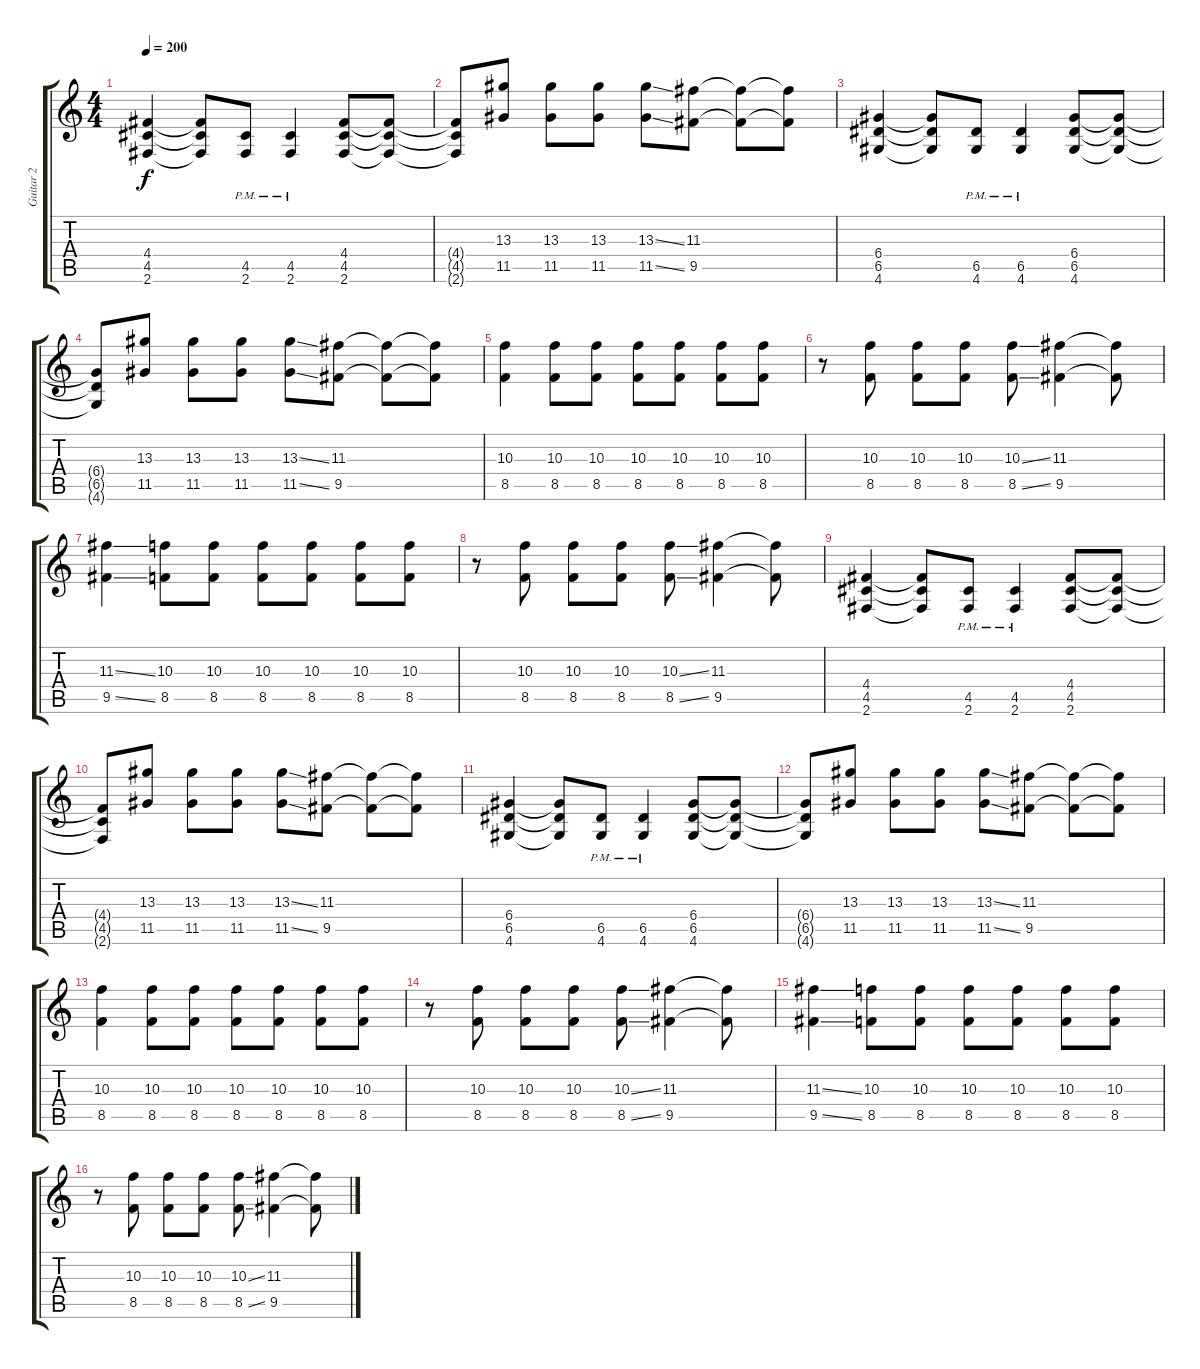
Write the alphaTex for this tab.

\track ("Guitar 2" "Guitar 2") {instrument overdrivenguitar}
\staff {score tabs}
\tuning (E4 B3 G3 D3 A2 E2) {hide}
\ts (4 4)
\tempo 200
\clef g2
\ks c
(4.4 4.5 2.6).4{dy f} (4.4{t} 4.5{t} 2.6{t}).8 (4.5{pm} 2.6{pm}).8 (4.5{pm} 2.6{pm}).4 (4.4 4.5 2.6).8 (4.4{t} 4.5{t} 2.6{t}).8 |
(4.4{t} 4.5{t} 2.6{t}).8 (13.3 11.5).8 (13.3 11.5).8 (13.3 11.5).8 (13.3{ss} 11.5{ss}).8 (11.3 9.5).8 (11.3{t} 9.5{t}).8 (11.3{t} 9.5{t}).8 |
(6.4 6.5 4.6).4 (6.4{t} 6.5{t} 4.6{t}).8 (6.5{pm} 4.6{pm}).8 (6.5{pm} 4.6{pm}).4 (6.4 6.5 4.6).8 (6.4{t} 6.5{t} 4.6{t}).8 |
(6.4{t} 6.5{t} 4.6{t}).8 (13.3 11.5).8 (13.3 11.5).8 (13.3 11.5).8 (13.3{ss} 11.5{ss}).8 (11.3 9.5).8 (11.3{t} 9.5{t}).8 (11.3{t} 9.5{t}).8 |
(10.3 8.5).4 (10.3 8.5).8 (10.3 8.5).8 (10.3 8.5).8 (10.3 8.5).8 (10.3 8.5).8 (10.3 8.5).8 |
r.8 (10.3 8.5).8 (10.3 8.5).8 (10.3 8.5).8 (10.3{ss} 8.5{ss}).8 (11.3 9.5).4 (11.3{t} 9.5{t}).8 |
(11.3{ss} 9.5{ss}).4 (10.3 8.5).8 (10.3 8.5).8 (10.3 8.5).8 (10.3 8.5).8 (10.3 8.5).8 (10.3 8.5).8 |
r.8 (10.3 8.5).8 (10.3 8.5).8 (10.3 8.5).8 (10.3{ss} 8.5{ss}).8 (11.3 9.5).4 (11.3{t} 9.5{t}).8 |
(4.4 4.5 2.6).4 (4.4{t} 4.5{t} 2.6{t}).8 (4.5{pm} 2.6{pm}).8 (4.5{pm} 2.6{pm}).4 (4.4 4.5 2.6).8 (4.4{t} 4.5{t} 2.6{t}).8 |
(4.4{t} 4.5{t} 2.6{t}).8 (13.3 11.5).8 (13.3 11.5).8 (13.3 11.5).8 (13.3{ss} 11.5{ss}).8 (11.3 9.5).8 (11.3{t} 9.5{t}).8 (11.3{t} 9.5{t}).8 |
(6.4 6.5 4.6).4 (6.4{t} 6.5{t} 4.6{t}).8 (6.5{pm} 4.6{pm}).8 (6.5{pm} 4.6{pm}).4 (6.4 6.5 4.6).8 (6.4{t} 6.5{t} 4.6{t}).8 |
(6.4{t} 6.5{t} 4.6{t}).8 (13.3 11.5).8 (13.3 11.5).8 (13.3 11.5).8 (13.3{ss} 11.5{ss}).8 (11.3 9.5).8 (11.3{t} 9.5{t}).8 (11.3{t} 9.5{t}).8 |
(10.3 8.5).4 (10.3 8.5).8 (10.3 8.5).8 (10.3 8.5).8 (10.3 8.5).8 (10.3 8.5).8 (10.3 8.5).8 |
r.8 (10.3 8.5).8 (10.3 8.5).8 (10.3 8.5).8 (10.3{ss} 8.5{ss}).8 (11.3 9.5).4 (11.3{t} 9.5{t}).8 |
(11.3{ss} 9.5{ss}).4 (10.3 8.5).8 (10.3 8.5).8 (10.3 8.5).8 (10.3 8.5).8 (10.3 8.5).8 (10.3 8.5).8 |
r.8 (10.3 8.5).8 (10.3 8.5).8 (10.3 8.5).8 (10.3{ss} 8.5{ss}).8 (11.3 9.5).4 (11.3{t} 9.5{t}).8
